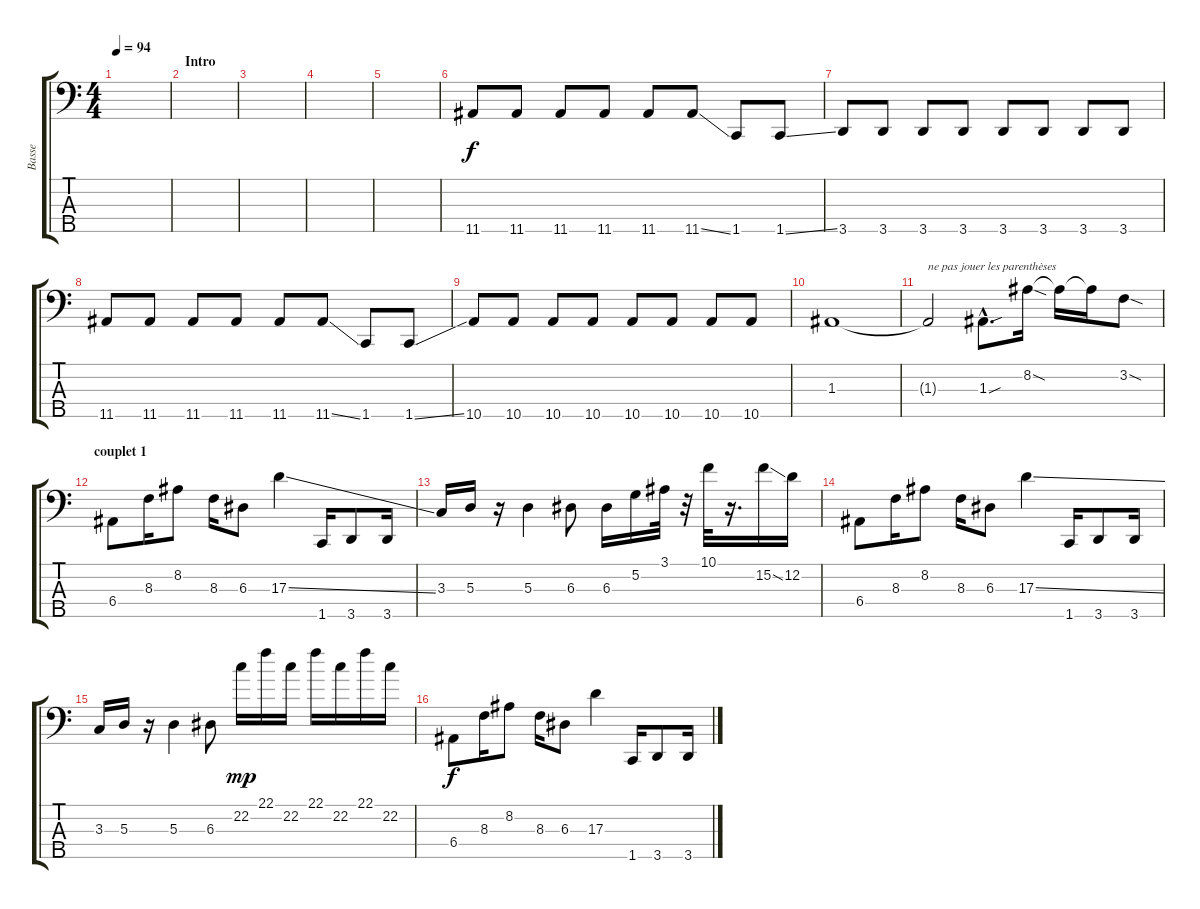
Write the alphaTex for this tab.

\track ("Basse" "Basse") {instrument fretlessbass}
\staff {score tabs}
\tuning (G2 D2 A1 E1 B0) {hide}
\ts (4 4)
\tempo 94
\clef f4
\ks c
|
\section ("" "Intro")
|
|
|
|
11.5.8 11.5.8 11.5.8 11.5.8 11.5.8 11.5{ss}.8 1.5.8 1.5{ss}.8 |
3.5.8 3.5.8 3.5.8 3.5.8 3.5.8 3.5.8 3.5.8 3.5.8 |
11.5.8 11.5.8 11.5.8 11.5.8 11.5.8 11.5{ss}.8 1.5.8 1.5{ss}.8 |
10.5.8 10.5.8 10.5.8 10.5.8 10.5.8 10.5.8 10.5.8 10.5.8 |
1.3.1 |
1.3{t}.2{txt "ne pas jouer les parenthèses"} 1.3{sou hac}.8{d} 8.2{sod}.16 8.2{t}.16 8.2{t}.16 3.2{sod}.8 |
\section ("" "couplet 1")
6.4.8 8.3.16 8.2.8 8.3.16 6.3.8 17.3{ss}.4 1.5.16 3.5.8 3.5.16 |
3.3.16 5.3.16 r.16 5.3.4 6.3.8 6.3.16 5.2.16 3.1.32 r.32 10.1.32 r.16{d} 15.2{ss}.16 12.2.16 |
6.4.8 8.3.16 8.2.8 8.3.16 6.3.8 17.3{ss}.4 1.5.16 3.5.8 3.5.16 |
3.3.16 5.3.16 r.16 5.3.4 6.3.8 22.2.16{dy mp} 22.1.16 22.2.16 22.1.16 22.2.16 22.1.16 22.2.16 |
6.4.8{dy f} 8.3.16 8.2.8 8.3.16 6.3.8 17.3{ss}.4 1.5.16 3.5.8 3.5.16
